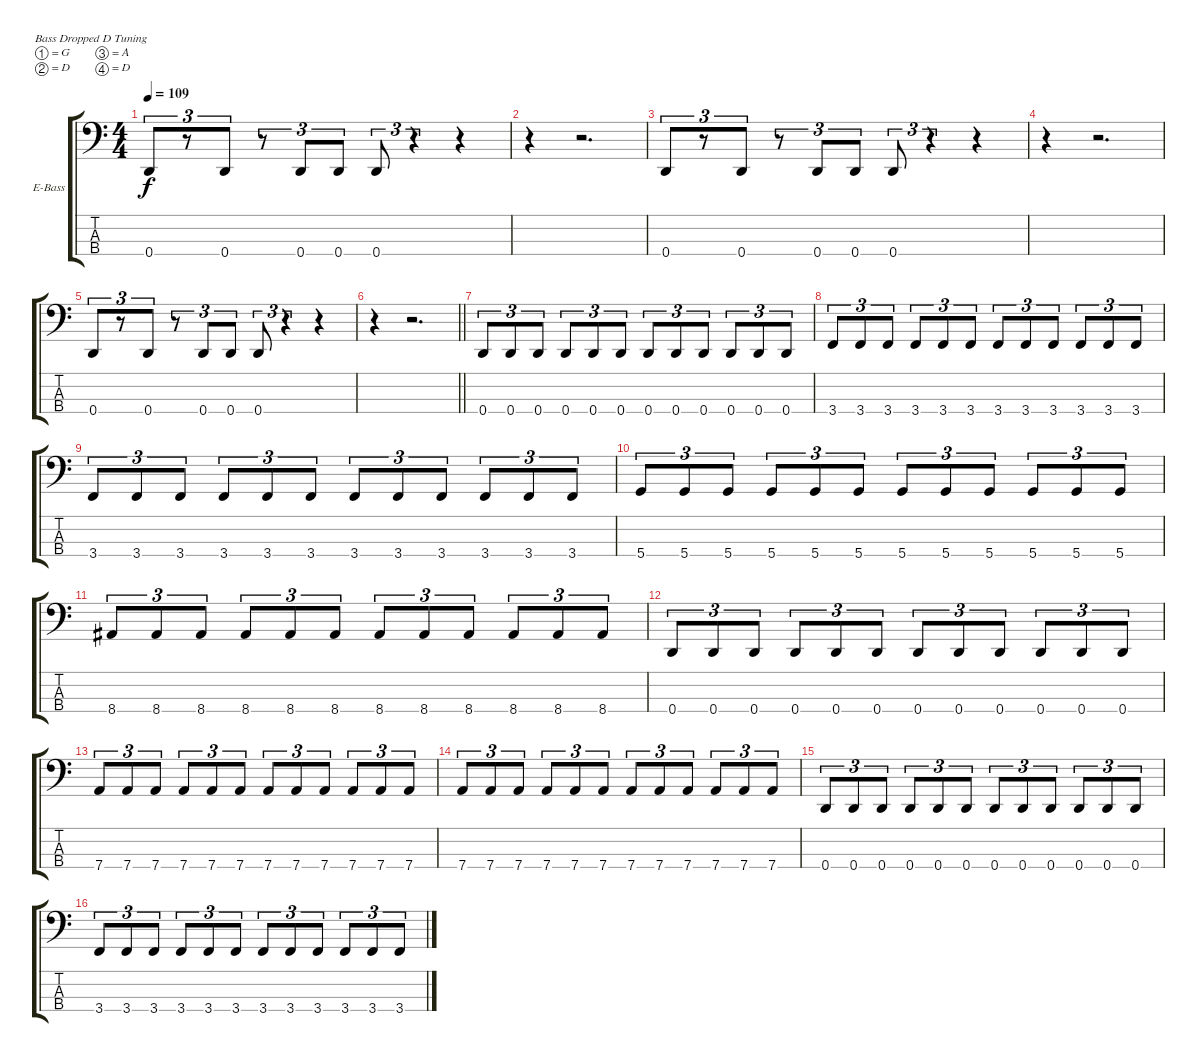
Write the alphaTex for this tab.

\bracketExtendMode groupsimilarinstruments
\firstSystemTrackNameOrientation horizontal
\otherSystemsTrackNameOrientation horizontal
\track ("Bass guitar (Oliver)" "E-Bass") {instrument electricbassfinger}
\staff {score tabs}
\tuning (G2 D2 A1 D1)
\ts (4 4)
\tempo 109
\clef f4
\ks c
0.4.8{tu (3 2) dy f} r.8{tu (3 2)} 0.4.8{tu (3 2)} r.8{tu (3 2)} 0.4.8{tu (3 2)} 0.4.8{tu (3 2)} 0.4.8{tu (3 2)} r.4{tu (3 2)} r.4 |
r.4 r.2{d} |
0.4.8{tu (3 2)} r.8{tu (3 2)} 0.4.8{tu (3 2)} r.8{tu (3 2)} 0.4.8{tu (3 2)} 0.4.8{tu (3 2)} 0.4.8{tu (3 2)} r.4{tu (3 2)} r.4 |
r.4 r.2{d} |
0.4.8{tu (3 2)} r.8{tu (3 2)} 0.4.8{tu (3 2)} r.8{tu (3 2)} 0.4.8{tu (3 2)} 0.4.8{tu (3 2)} 0.4.8{tu (3 2)} r.4{tu (3 2)} r.4 |
\barLineRight lightlight
r.4 r.2{d} |
0.4.8{tu (3 2)} 0.4.8{tu (3 2)} 0.4.8{tu (3 2)} 0.4.8{tu (3 2)} 0.4.8{tu (3 2)} 0.4.8{tu (3 2)} 0.4.8{tu (3 2)} 0.4.8{tu (3 2)} 0.4.8{tu (3 2)} 0.4.8{tu (3 2)} 0.4.8{tu (3 2)} 0.4.8{tu (3 2)} |
3.4.8{tu (3 2)} 3.4.8{tu (3 2)} 3.4.8{tu (3 2)} 3.4.8{tu (3 2)} 3.4.8{tu (3 2)} 3.4.8{tu (3 2)} 3.4.8{tu (3 2)} 3.4.8{tu (3 2)} 3.4.8{tu (3 2)} 3.4.8{tu (3 2)} 3.4.8{tu (3 2)} 3.4.8{tu (3 2)} |
3.4.8{tu (3 2)} 3.4.8{tu (3 2)} 3.4.8{tu (3 2)} 3.4.8{tu (3 2)} 3.4.8{tu (3 2)} 3.4.8{tu (3 2)} 3.4.8{tu (3 2)} 3.4.8{tu (3 2)} 3.4.8{tu (3 2)} 3.4.8{tu (3 2)} 3.4.8{tu (3 2)} 3.4.8{tu (3 2)} |
5.4.8{tu (3 2)} 5.4.8{tu (3 2)} 5.4.8{tu (3 2)} 5.4.8{tu (3 2)} 5.4.8{tu (3 2)} 5.4.8{tu (3 2)} 5.4.8{tu (3 2)} 5.4.8{tu (3 2)} 5.4.8{tu (3 2)} 5.4.8{tu (3 2)} 5.4.8{tu (3 2)} 5.4.8{tu (3 2)} |
8.4.8{tu (3 2)} 8.4.8{tu (3 2)} 8.4.8{tu (3 2)} 8.4.8{tu (3 2)} 8.4.8{tu (3 2)} 8.4.8{tu (3 2)} 8.4.8{tu (3 2)} 8.4.8{tu (3 2)} 8.4.8{tu (3 2)} 8.4.8{tu (3 2)} 8.4.8{tu (3 2)} 8.4.8{tu (3 2)} |
0.4.8{tu (3 2)} 0.4.8{tu (3 2)} 0.4.8{tu (3 2)} 0.4.8{tu (3 2)} 0.4.8{tu (3 2)} 0.4.8{tu (3 2)} 0.4.8{tu (3 2)} 0.4.8{tu (3 2)} 0.4.8{tu (3 2)} 0.4.8{tu (3 2)} 0.4.8{tu (3 2)} 0.4.8{tu (3 2)} |
7.4.8{tu (3 2)} 7.4.8{tu (3 2)} 7.4.8{tu (3 2)} 7.4.8{tu (3 2)} 7.4.8{tu (3 2)} 7.4.8{tu (3 2)} 7.4.8{tu (3 2)} 7.4.8{tu (3 2)} 7.4.8{tu (3 2)} 7.4.8{tu (3 2)} 7.4.8{tu (3 2)} 7.4.8{tu (3 2)} |
7.4.8{tu (3 2)} 7.4.8{tu (3 2)} 7.4.8{tu (3 2)} 7.4.8{tu (3 2)} 7.4.8{tu (3 2)} 7.4.8{tu (3 2)} 7.4.8{tu (3 2)} 7.4.8{tu (3 2)} 7.4.8{tu (3 2)} 7.4.8{tu (3 2)} 7.4.8{tu (3 2)} 7.4.8{tu (3 2)} |
0.4.8{tu (3 2)} 0.4.8{tu (3 2)} 0.4.8{tu (3 2)} 0.4.8{tu (3 2)} 0.4.8{tu (3 2)} 0.4.8{tu (3 2)} 0.4.8{tu (3 2)} 0.4.8{tu (3 2)} 0.4.8{tu (3 2)} 0.4.8{tu (3 2)} 0.4.8{tu (3 2)} 0.4.8{tu (3 2)} |
3.4.8{tu (3 2)} 3.4.8{tu (3 2)} 3.4.8{tu (3 2)} 3.4.8{tu (3 2)} 3.4.8{tu (3 2)} 3.4.8{tu (3 2)} 3.4.8{tu (3 2)} 3.4.8{tu (3 2)} 3.4.8{tu (3 2)} 3.4.8{tu (3 2)} 3.4.8{tu (3 2)} 3.4.8{tu (3 2)}
